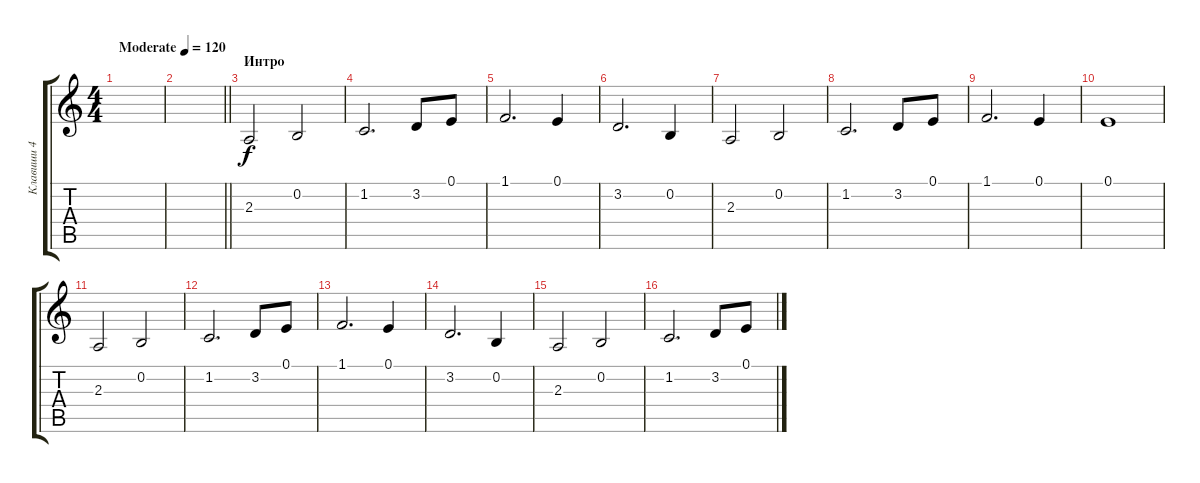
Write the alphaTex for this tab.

\track ("Клавиши 4" "Клавиши 4") {instrument electricpiano1}
\staff {score tabs}
\tuning (E4 B3 G3 D3 A2 E2) {hide}
\ts (4 4)
\tempo (120 "Moderate")
\clef g2
\ks c
|
\barLineRight lightlight
|
\section ("" "Интро")
2.3.2 0.2.2 |
1.2.2{d} 3.2.8 0.1.8 |
1.1.2{d} 0.1.4 |
3.2.2{d} 0.2.4 |
2.3.2 0.2.2 |
1.2.2{d} 3.2.8 0.1.8 |
1.1.2{d} 0.1.4 |
0.1.1 |
2.3.2 0.2.2 |
1.2.2{d} 3.2.8 0.1.8 |
1.1.2{d} 0.1.4 |
3.2.2{d} 0.2.4 |
2.3.2 0.2.2 |
1.2.2{d} 3.2.8 0.1.8
